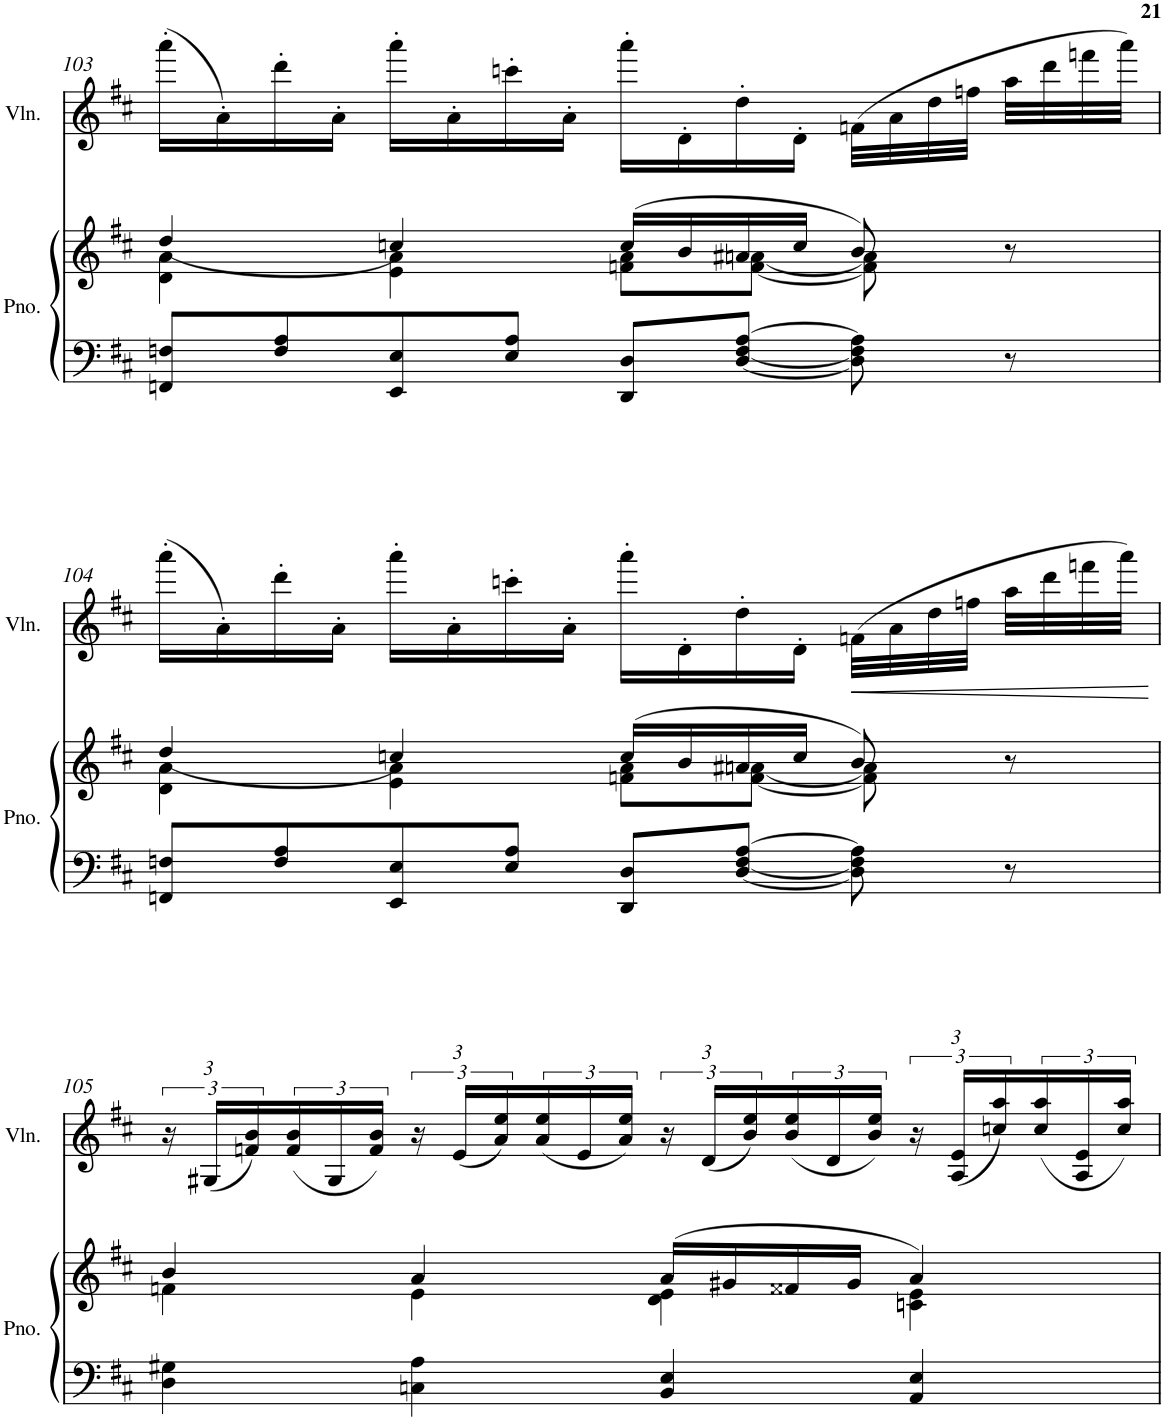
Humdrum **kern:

**kern	**kern	**kern	**dynam
*part2	*part2	*part1	*part1
*staff3	*staff2	*staff1	*staff1
*I"Piano	*	*I"Violin	*
*I'Pno.	*	*I'Vln.	*
!!LO:PB:g=z
*clefF4	*clefG2	*clefG2	*
*k[f#c#]	*k[f#c#]	*k[f#c#]	*
*M4/4	*M4/4	*M4/4	*
*met(c)	*met(c)	*met(c)	*
=103	=103	=103	=103
*	*^	*	*
8FFn/ 8Fn/L	4d\ 4a\	(4dd/	(16aaa'\LL	.
.	.	.	16a'\)	.
8F/ 8A/	.	.	16ddd'\	.
.	.	.	16a'\JJ	.
8EE/ 8E/	4e\ 4a\	4ccn/)	16aaa'\LL	.
.	.	.	16a'\	.
8E/ 8A/J	.	.	16cccn'\	.
.	.	.	16a'\JJ	.
8DD/ 8D/L	(16cc/LL	8fn\ 8a\L	16aaa'\LL	.
.	16b/	.	16d'\	.
[8D/ [8F/ [8A/J	16a#X/	[8f\ [8an\J	16dd'\	.
.	16cc/JJ	.	16d'\JJ	.
8D\] 8F\] 8A\]	8b/)	8f\] 8a\]	(32fn\LLL	.
.	.	.	32a\	.
.	.	.	32dd\	.
.	.	.	32ffn\JJJ	.
8r	8r	8ryy	32aa\LLL	.
.	.	.	32ddd\	.
.	.	.	32fffn\	.
.	.	.	32aaa\JJJ)	.
!!LO:LB:g=z
=104	=104	=104	=104	=104
8FFn/ 8Fn/L	4d\ 4a\	(4dd/	(16aaa'\LL	.
.	.	.	16a'\)	.
8F/ 8A/	.	.	16ddd'\	.
.	.	.	16a'\JJ	.
8EE/ 8E/	4e\ 4a\	4ccn/)	16aaa'\LL	.
.	.	.	16a'\	.
8E/ 8A/J	.	.	16cccn'\	.
.	.	.	16a'\JJ	.
8DD/ 8D/L	(16cc/LL	8fn\ 8a\L	16aaa'\LL	.
.	16b/	.	16d'\	.
[8D/ [8F/ [8A/J	16a#X/	[8f\ [8an\J	16dd'\	.
.	16cc/JJ	.	16d'\JJ	.
!	!	!	!	!LO:HP:b
8D\] 8F\] 8A\]	8b/)	8f\] 8a\]	(32fn\LLL	<
.	.	.	32a\	.
.	.	.	32dd\	.
.	.	.	32ffn\JJJ	.
8r	8r	8ryy	32aa\LLL	.
.	.	.	32ddd\	.
.	.	.	32fffn\	.
.	.	.	32aaa\JJJ)	.
*	*v	*v	*	*
.	.	.	[
!!LO:LB:g=z
=105	=105	=105	=105
*	*^	*	*
4D\ 4G#X\	4fn\	4b/	24r	.
!	!	!	!LO:TX:a:i:t=3	!
.	.	.	(24G#X/LL	.
.	.	.	24fn/ 24b/)	.
.	.	.	(24f/ 24b/	.
.	.	.	24G#/	.
.	.	.	24f/ 24b/JJ)	.
4Cn\ 4A\	4a/	4e\	24r	.
!	!	!	!LO:TX:a:i:t=3	!
.	.	.	(24e/LL	.
.	.	.	24a/ 24ee/)	.
.	.	.	(24a/ 24ee/	.
.	.	.	24e/	.
.	.	.	24a/ 24ee/JJ)	.
4BB/ 4E/	(16a/LL	4d\ 4e\	24r	.
!	!	!	!LO:TX:a:i:t=3	!
.	.	.	(24d/LL	.
.	16g#X/	.	.	.
.	.	.	24b/ 24ee/)	.
.	16f##X/	.	(24b/ 24ee/	.
.	.	.	24d/	.
.	16g#/JJ	.	.	.
.	.	.	24b/ 24ee/JJ)	.
4AA/ 4E/	4a/)	4cn\ 4e\	24r	.
!	!	!	!LO:TX:a:i:t=3	!
.	.	.	(24A/ 24e/LL	.
.	.	.	24ccn/ 24aa/)	.
.	.	.	(24cc/ 24aa/	.
.	.	.	24A/ 24e/	.
.	.	.	24cc/ 24aa/JJ)	.
*	*v	*v	*	*
=	=	=	=
*-	*-	*-	*-
